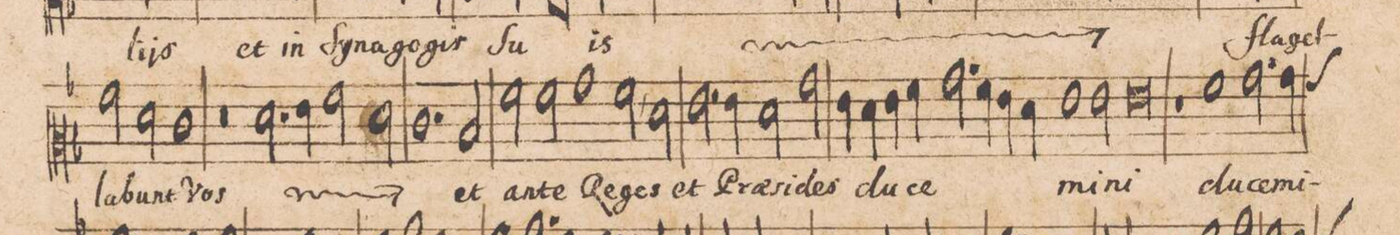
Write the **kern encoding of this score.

**kern	**text
*I"CANTVS.	*
*clefC2	*
*k[b-]	*
*met(C|)	*
*M2/1	*
2a\	-la-
2f\	-bunt
1e	Vos
=24-	=24-
0r	.
=25-	=25-
*	*ij
2.f\	fla-
4g\	-gel-
2a\	-la-
2f\	-bunt
=26-	=26-
1.e	Vos
*	*Xij
2d/	et
=27-	=27-
2a\	an-
2a\	-te
1b-	Re-
=28-	=28-
2a,<\	-ges
2f\	et
2.g\	Prae-
4g\	-si-
=29-	=29-
2f\	-des
2b-\	du-
4g\	-ce-
4f\	.
4g\	.
4a\	.
=30-	=30-
2.b-\	.
4a\	.
4g\	.
4f\	.
1g\	.
=31-	=31-
2g\	-mi-
0g	-ni
=32-	=32-
1r	.
=33-	=33-
1a	du-
2.b-\	-ce-
4b-\	-mi-
*custos:a	*
=34-	=34-
*-	*-
